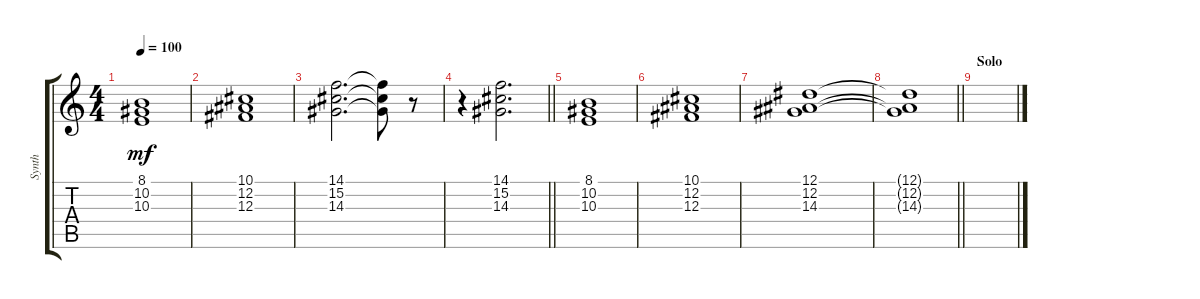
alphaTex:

\track ("Synth" "Synth") {instrument stringensemble1}
\staff {score tabs}
\tuning (Eb4 Bb3 Gb3 Db3 Ab2 Eb2) {hide}
\ts (4 4)
\tempo 100
\clef g2
\ks c
(8.1 10.2 10.3).1{dy mf} |
(10.1 12.2 12.3).1 |
(14.1 15.2 14.3).2{d} (14.1{t} 15.2{t} 14.3{t}).8 r.8 |
\barLineRight lightlight
r.4 (14.1 15.2 14.3).2{d} |
(8.1 10.2 10.3).1 |
(10.1 12.2 12.3).1 |
(12.1 12.2 14.3).1 |
\barLineRight lightlight
(12.1{t} 12.2{t} 14.3{t}).1 |
\section ("" "Solo")
